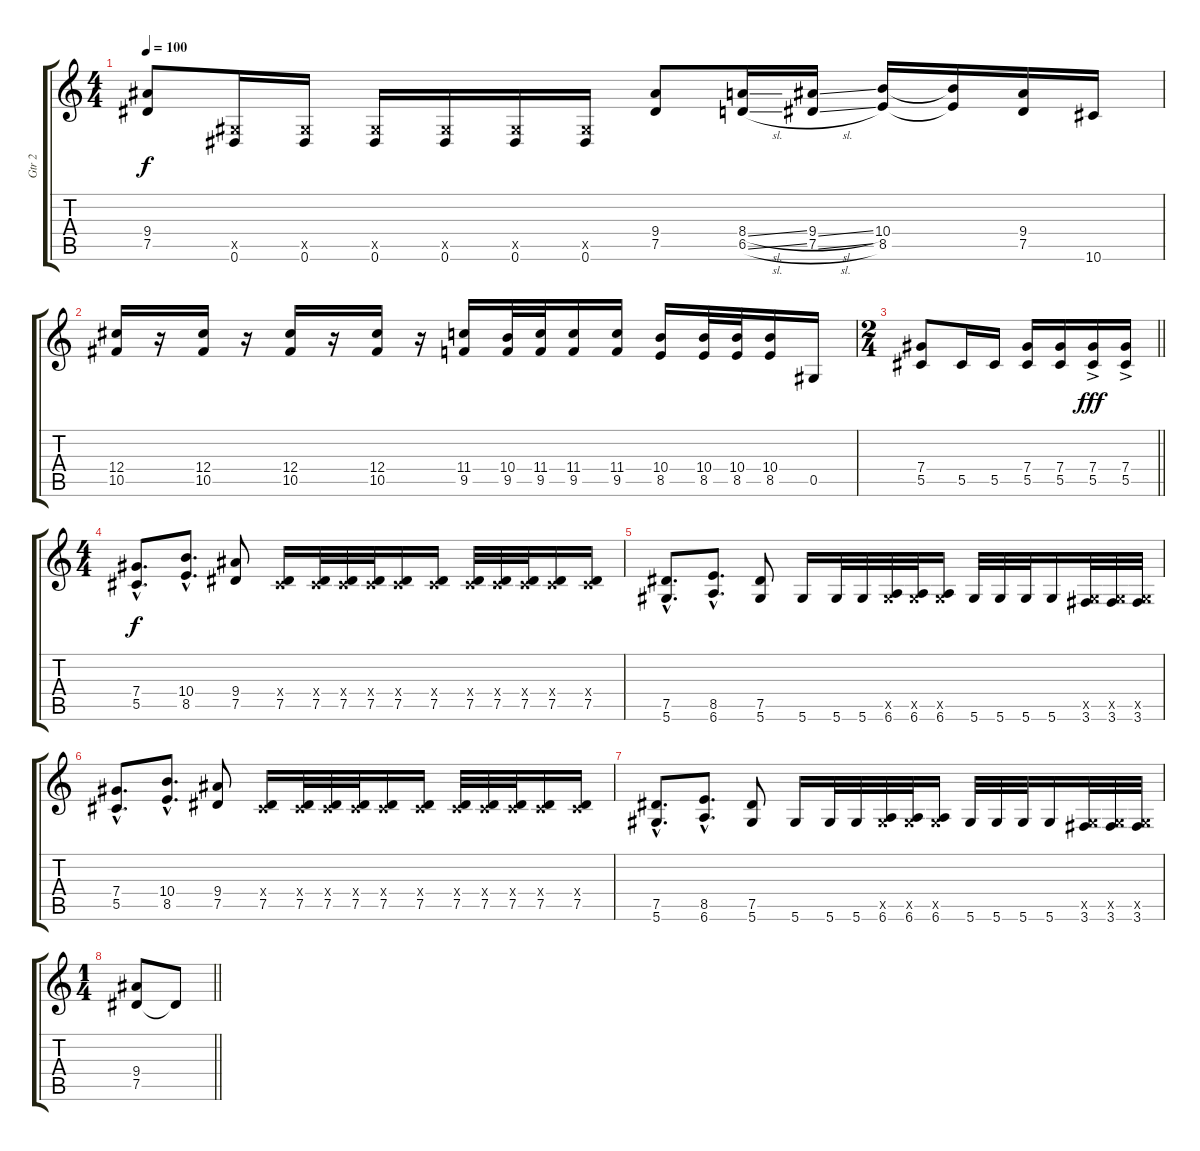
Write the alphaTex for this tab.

\track ("Gtr 2     (Hernan)" "Gtr 2     ") {instrument overdrivenguitar}
\staff {score tabs}
\tuning (Eb4 Bb3 Gb3 Db3 Ab2 Eb2) {hide}
\ts (4 4)
\tempo 100
\clef g2
\ks c
(9.4 7.5).8{dy f} (0.5{x} 0.6).16 (0.5{x} 0.6).16 (0.5{x} 0.6).16 (0.5{x} 0.6).16 (0.5{x} 0.6).16 (0.5{x} 0.6).16 (9.4 7.5).8 (8.4{sl} 6.5{sl}).16 (9.4{sl} 7.5{sl}).16 (10.4 8.5).16 (10.4{t} 8.5{t}).16 (9.4 7.5).16 10.6.16 |
(12.4 10.5).16 r.16 (12.4 10.5).16 r.16 (12.4 10.5).16 r.16 (12.4 10.5).16 r.16 (11.4 9.5).16 (10.4 9.5).32 (11.4 9.5).32 (11.4 9.5).16 (11.4 9.5).16 (10.4 8.5).16 (10.4 8.5).32 (10.4 8.5).32 (10.4 8.5).16 0.5.16 |
\ts (2 4)
\barLineRight lightlight
(7.4 5.5).8 5.5.16 5.5.16 (7.4 5.5).16 (7.4 5.5).16 (7.4{ac} 5.5{ac}).16{dy fff} (7.4{ac} 5.5{ac}).16 |
\ts (4 4)
(7.4{hac} 5.5{hac}).8{d dy f} (10.4{hac} 8.5{hac}).8{d} (9.4 7.5).8 (0.4{x} 7.5).16 (0.4{x} 7.5).32 (0.4{x} 7.5).32 (0.4{x} 7.5).32 (0.4{x} 7.5).16 (0.4{x} 7.5).16 (0.4{x} 7.5).32 (0.4{x} 7.5).32 (0.4{x} 7.5).32 (0.4{x} 7.5).16 (0.4{x} 7.5).16 |
(7.5{hac} 5.6{hac}).8{d} (8.5{hac} 6.6{hac}).8{d} (7.5 5.6).8 5.6.16 5.6.32 5.6.32 (0.5{x} 6.6).32 (0.5{x} 6.6).32 (0.5{x} 6.6).16 5.6.32 5.6.32 5.6.32 5.6.16 (0.5{x} 3.6).32 (0.5{x} 3.6).32 (0.5{x} 3.6).32 |
(7.4{hac} 5.5{hac}).8{d} (10.4{hac} 8.5{hac}).8{d} (9.4 7.5).8 (0.4{x} 7.5).16 (0.4{x} 7.5).32 (0.4{x} 7.5).32 (0.4{x} 7.5).32 (0.4{x} 7.5).16 (0.4{x} 7.5).16 (0.4{x} 7.5).32 (0.4{x} 7.5).32 (0.4{x} 7.5).32 (0.4{x} 7.5).16 (0.4{x} 7.5).16 |
(7.5{hac} 5.6{hac}).8{d} (8.5{hac} 6.6{hac}).8{d} (7.5 5.6).8 5.6.16 5.6.32 5.6.32 (0.5{x} 6.6).32 (0.5{x} 6.6).32 (0.5{x} 6.6).16 5.6.32 5.6.32 5.6.32 5.6.16 (0.5{x} 3.6).32 (0.5{x} 3.6).32 (0.5{x} 3.6).32 |
\ts (1 4)
\barLineRight lightlight
(9.4 7.5).8 7.5{t}.8
